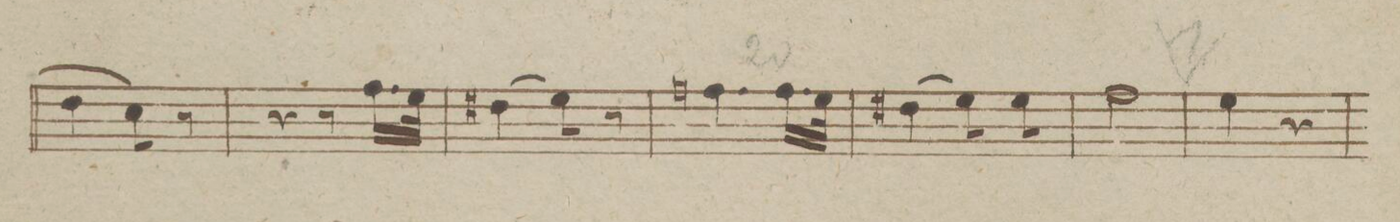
**kern	**dynam
*I"Clarinetto Secondo in B.	*
*clefG2	*
*k[b-e-]	*
*M2/4	*
4cc\	.
8b-\)	.
8r	.
=18	=18
4r	.
8r	.
16.ee-\LL	.
32dd\JJk	.
=19	=19
(4cc#X\	.
8dd\)	.
8r	.
=20	=20
4.ee-X\	.
16.ee-\LL	.
32dd\JJk	.
=21	=21
(4cc#X\	.
8dd\)	.
8dd\	.
=22	=22
2ee-\	.
=23	=23
4dd\	.
4r	.
=24	=24
*-	*-
